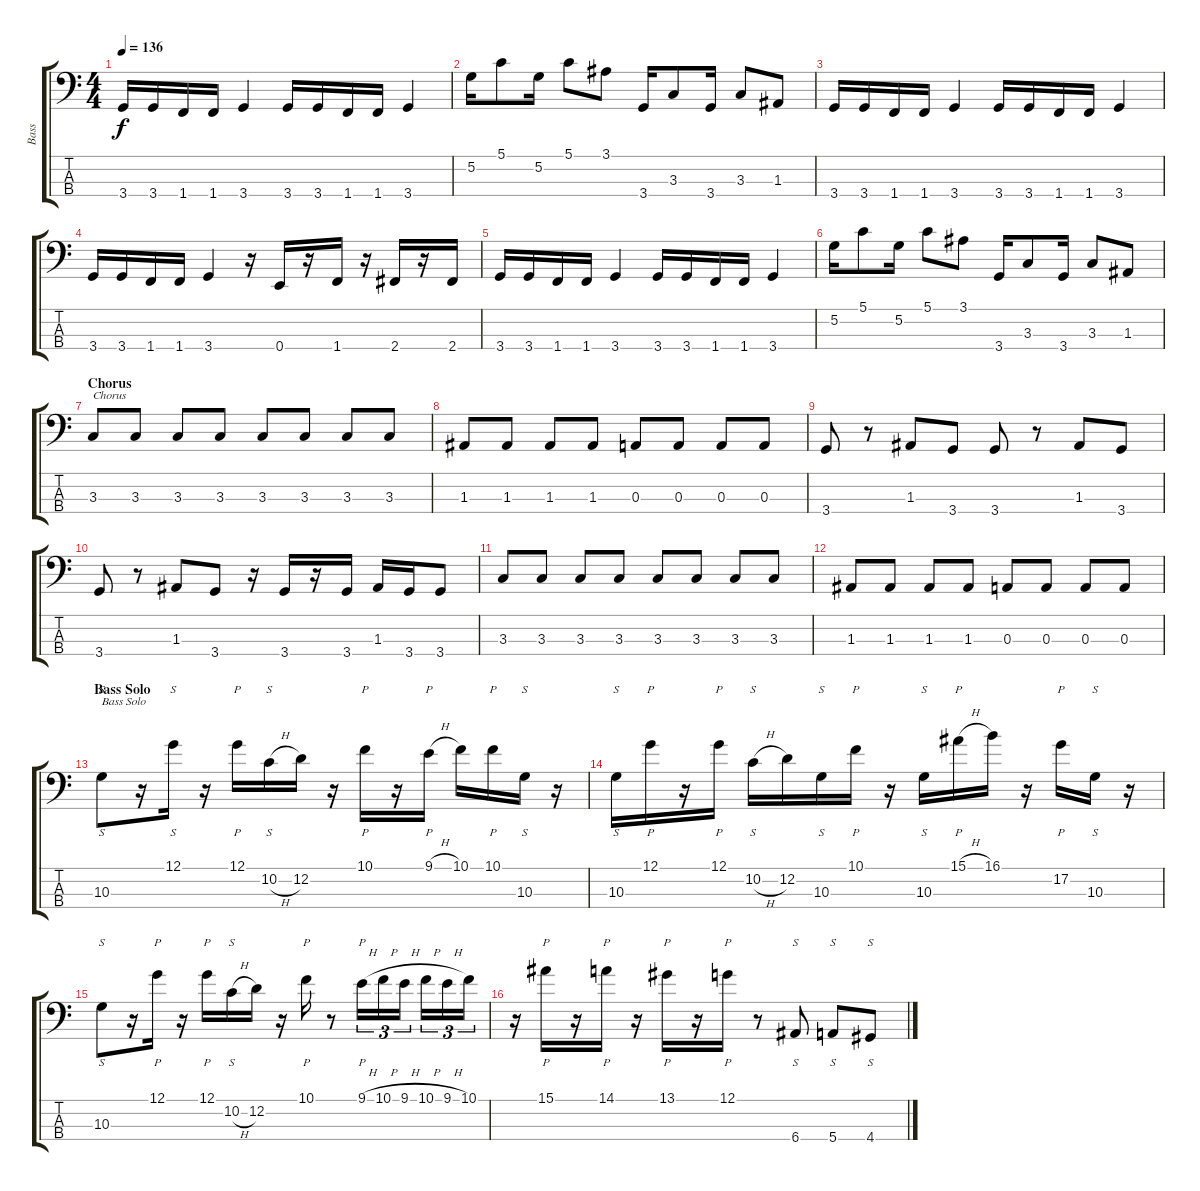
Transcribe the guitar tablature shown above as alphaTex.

\track ("Bass" "Bass") {instrument electricbassfinger}
\staff {score tabs}
\tuning (G2 D2 A1 E1) {hide}
\ts (4 4)
\tempo 136
\clef f4
\ks c
3.4.16{dy f} 3.4.16 1.4.16 1.4.16 3.4.4 3.4.16 3.4.16 1.4.16 1.4.16 3.4.4 |
5.2.16 5.1.8 5.2.16 5.1.8 3.1.8 3.4.16 3.3.8 3.4.16 3.3.8 1.3.8 |
3.4.16 3.4.16 1.4.16 1.4.16 3.4.4 3.4.16 3.4.16 1.4.16 1.4.16 3.4.4 |
3.4.16 3.4.16 1.4.16 1.4.16 3.4.4 r.16 0.4.16 r.16 1.4.16 r.16 2.4.16 r.16 2.4.16 |
3.4.16 3.4.16 1.4.16 1.4.16 3.4.4 3.4.16 3.4.16 1.4.16 1.4.16 3.4.4 |
5.2.16 5.1.8 5.2.16 5.1.8 3.1.8 3.4.16 3.3.8 3.4.16 3.3.8 1.3.8 |
\section ("" "Chorus ")
3.3.8{txt "Chorus"} 3.3.8 3.3.8 3.3.8 3.3.8 3.3.8 3.3.8 3.3.8 |
1.3.8 1.3.8 1.3.8 1.3.8 0.3.8 0.3.8 0.3.8 0.3.8 |
3.4.8 r.8 1.3.8 3.4.8 3.4.8 r.8 1.3.8 3.4.8 |
3.4.8 r.8 1.3.8 3.4.8 r.16 3.4.16 r.16 3.4.16 1.3.16 3.4.16 3.4.8 |
3.3.8 3.3.8 3.3.8 3.3.8 3.3.8 3.3.8 3.3.8 3.3.8 |
1.3.8 1.3.8 1.3.8 1.3.8 0.3.8 0.3.8 0.3.8 0.3.8 |
\section ("" "Bass Solo")
10.3.8{s txt "Bass Solo"} r.16 12.1.16{s} r.16 12.1.16{p} 10.2{h}.16{s} 12.2.16 r.16 10.1.16{p} r.16 9.1{h}.16{p} 10.1.16 10.1.16{p} 10.3.16{s} r.16 |
10.3.16{s} 12.1.16{p} r.16 12.1.16{p} 10.2{h}.16{s} 12.2.16 10.3.16{s} 10.1.16{p} r.16 10.3.16{s} 15.1{h}.16{p} 16.1.16 r.16 17.2.16{p} 10.3.16{s} r.16 |
10.3.8{s} r.16 12.1.16{p} r.16 12.1.16{p} 10.2{h}.16{s} 12.2.16 r.16 10.1.16{p} r.8 9.1{h}.16{p tu (3 2)} 10.1{h}.16{tu (3 2)} 9.1{h}.16{tu (3 2)} 10.1{h}.16{tu (3 2)} 9.1{h}.16{tu (3 2)} 10.1.16{tu (3 2)} |
r.16 15.1.16{p} r.16 14.1.16{p} r.16 13.1.16{p} r.16 12.1.16{p} r.8 6.4.8{s} 5.4.8{s} 4.4.8{s}
